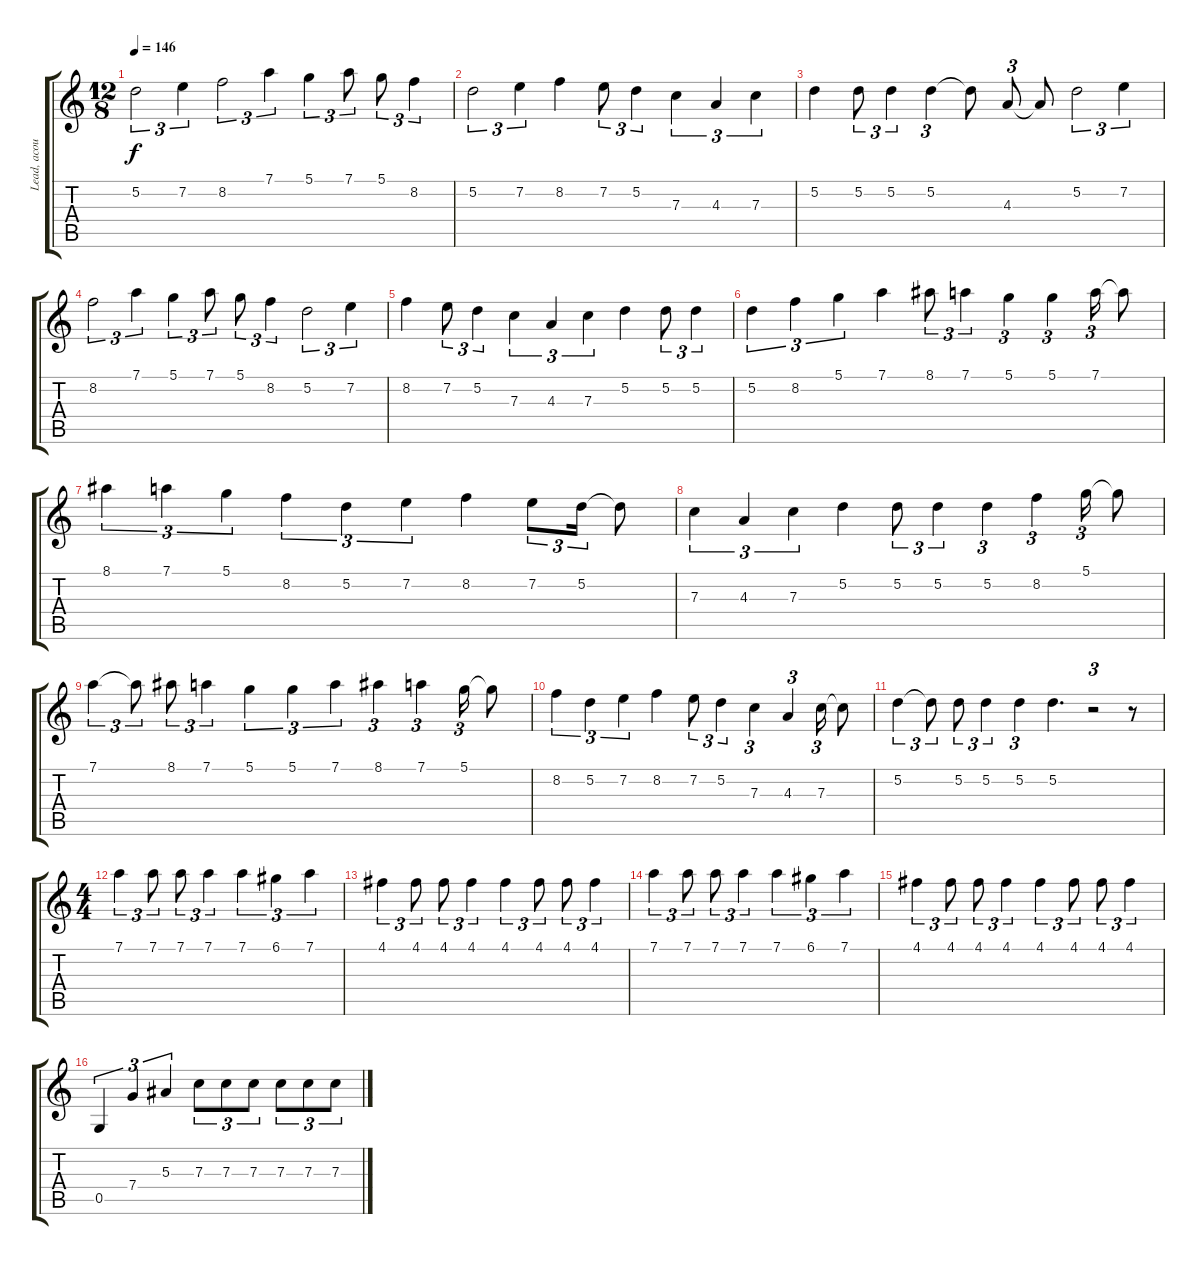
\track ("Lead, acoustic guitar" "Lead, acou") {instrument acousticguitarsteel}
\staff {score tabs}
\tuning (D4 A3 F3 C3 G2 D2) {hide}
\ts (12 8)
\tempo 146
\clef g2
\ks c
5.2.2{tu (3 2) dy f volume 15} 7.2.4{tu (3 2)} 8.2.2{tu (3 2)} 7.1.4{tu (3 2)} 5.1.4{tu (3 2)} 7.1.8{tu (3 2)} 5.1.8{tu (3 2)} 8.2.4{tu (3 2)} |
5.2.2{tu (3 2)} 7.2.4{tu (3 2)} 8.2.4 7.2.8{tu (3 2)} 5.2.4{tu (3 2)} 7.3.4{tu (3 2)} 4.3.4{tu (3 2)} 7.3.4{tu (3 2)} |
5.2.4 5.2.8{tu (3 2)} 5.2.4{tu (3 2)} 5.2.4{tu (3 2)} 5.2{t}.8 4.3.8{tu (3 2)} 4.3{t}.8 5.2.2{tu (3 2)} 7.2.4{tu (3 2)} |
8.2.2{tu (3 2)} 7.1.4{tu (3 2)} 5.1.4{tu (3 2)} 7.1.8{tu (3 2)} 5.1.8{tu (3 2)} 8.2.4{tu (3 2)} 5.2.2{tu (3 2)} 7.2.4{tu (3 2)} |
8.2.4 7.2.8{tu (3 2)} 5.2.4{tu (3 2)} 7.3.4{tu (3 2)} 4.3.4{tu (3 2)} 7.3.4{tu (3 2)} 5.2.4 5.2.8{tu (3 2)} 5.2.4{tu (3 2)} |
5.2.4{tu (3 2)} 8.2.4{tu (3 2)} 5.1.4{tu (3 2)} 7.1.4 8.1.8{tu (3 2)} 7.1.4{tu (3 2)} 5.1.4{tu (3 2)} 5.1.4{tu (3 2)} 7.1.16{tu (3 2)} 7.1{t}.8 |
8.1.4{tu (3 2)} 7.1.4{tu (3 2)} 5.1.4{tu (3 2)} 8.2.4{tu (3 2)} 5.2.4{tu (3 2)} 7.2.4{tu (3 2)} 8.2.4 7.2.8{tu (3 2)} 5.2.16{tu (3 2)} 5.2{t}.8 |
7.3.4{tu (3 2)} 4.3.4{tu (3 2)} 7.3.4{tu (3 2)} 5.2.4 5.2.8{tu (3 2)} 5.2.4{tu (3 2)} 5.2.4{tu (3 2)} 8.2.4{tu (3 2)} 5.1.16{tu (3 2)} 5.1{t}.8 |
7.1.4{tu (3 2)} 7.1{t}.8{tu (3 2)} 8.1.8{tu (3 2)} 7.1.4{tu (3 2)} 5.1.4{tu (3 2)} 5.1.4{tu (3 2)} 7.1.4{tu (3 2)} 8.1.4{tu (3 2)} 7.1.4{tu (3 2)} 5.1.16{tu (3 2)} 5.1{t}.8 |
8.2.4{tu (3 2)} 5.2.4{tu (3 2)} 7.2.4{tu (3 2)} 8.2.4 7.2.8{tu (3 2)} 5.2.4{tu (3 2)} 7.3.4{tu (3 2)} 4.3.4{tu (3 2)} 7.3.16{tu (3 2)} 7.3{t}.8 |
5.2.4{tu (3 2)} 5.2{t}.8{tu (3 2)} 5.2.8{tu (3 2)} 5.2.4{tu (3 2)} 5.2.4{tu (3 2)} 5.2.4{d} r.2{tu (3 2)} r.8 |
\ts (4 4)
7.1.4{tu (3 2) volume 13} 7.1.8{tu (3 2)} 7.1.8{tu (3 2)} 7.1.4{tu (3 2)} 7.1.4{tu (3 2)} 6.1.4{tu (3 2)} 7.1.4{tu (3 2)} |
4.1.4{tu (3 2)} 4.1.8{tu (3 2)} 4.1.8{tu (3 2)} 4.1.4{tu (3 2)} 4.1.4{tu (3 2)} 4.1.8{tu (3 2)} 4.1.8{tu (3 2)} 4.1.4{tu (3 2)} |
7.1.4{tu (3 2)} 7.1.8{tu (3 2)} 7.1.8{tu (3 2)} 7.1.4{tu (3 2)} 7.1.4{tu (3 2)} 6.1.4{tu (3 2)} 7.1.4{tu (3 2)} |
4.1.4{tu (3 2)} 4.1.8{tu (3 2)} 4.1.8{tu (3 2)} 4.1.4{tu (3 2)} 4.1.4{tu (3 2)} 4.1.8{tu (3 2)} 4.1.8{tu (3 2)} 4.1.4{tu (3 2)} |
0.5.4{tu (3 2)} 7.4.4{tu (3 2)} 5.3.4{tu (3 2)} 7.3.8{tu (3 2)} 7.3.8{tu (3 2)} 7.3.8{tu (3 2)} 7.3.8{tu (3 2)} 7.3.8{tu (3 2)} 7.3.8{tu (3 2)}
